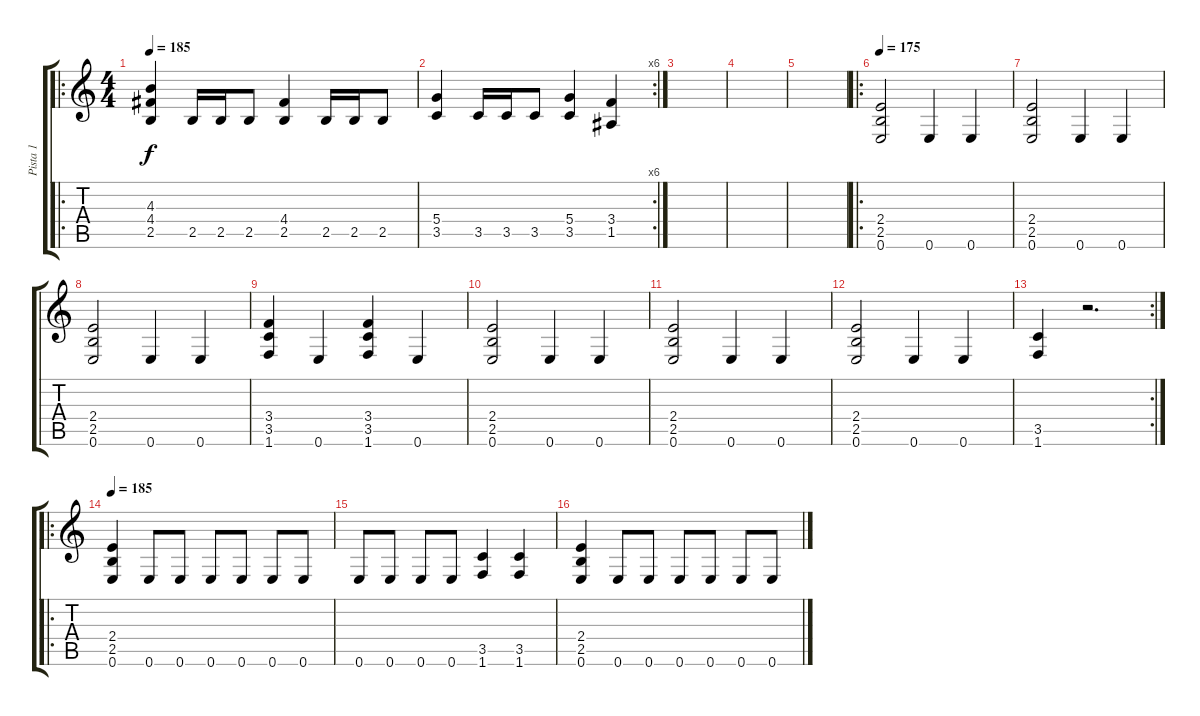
\track ("Pista 1" "Pista 1") {mute instrument overdrivenguitar}
\staff {score tabs}
\tuning (E4 B3 G3 D3 A2 E2) {hide}
\ro
\ts (4 4)
\tempo 185
\clef g2
\ks c
(4.3 4.4 2.5).4{dy f} 2.5.16 2.5.16 2.5.8 (4.4 2.5).4 2.5.16 2.5.16 2.5.8 |
\rc 6
(5.4 3.5).4 3.5.16 3.5.16 3.5.8 (5.4 3.5).4 (3.4 1.5).4 |
|
|
|
\ro
\tempo 175
(2.4 2.5 0.6).2 0.6.4 0.6.4 |
(2.4 2.5 0.6).2 0.6.4 0.6.4 |
(2.4 2.5 0.6).2 0.6.4 0.6.4 |
(3.4 3.5 1.6).4 0.6.4 (3.4 3.5 1.6).4 0.6.4 |
(2.4 2.5 0.6).2 0.6.4 0.6.4 |
(2.4 2.5 0.6).2 0.6.4 0.6.4 |
(2.4 2.5 0.6).2 0.6.4 0.6.4 |
\rc 2
(3.5 1.6).4 r.2{d} |
\ro
\tempo 185
(2.4 2.5 0.6).4 0.6.8 0.6.8 0.6.8 0.6.8 0.6.8 0.6.8 |
0.6.8 0.6.8 0.6.8 0.6.8 (3.5 1.6).4 (3.5 1.6).4 |
(2.4 2.5 0.6).4 0.6.8 0.6.8 0.6.8 0.6.8 0.6.8 0.6.8
